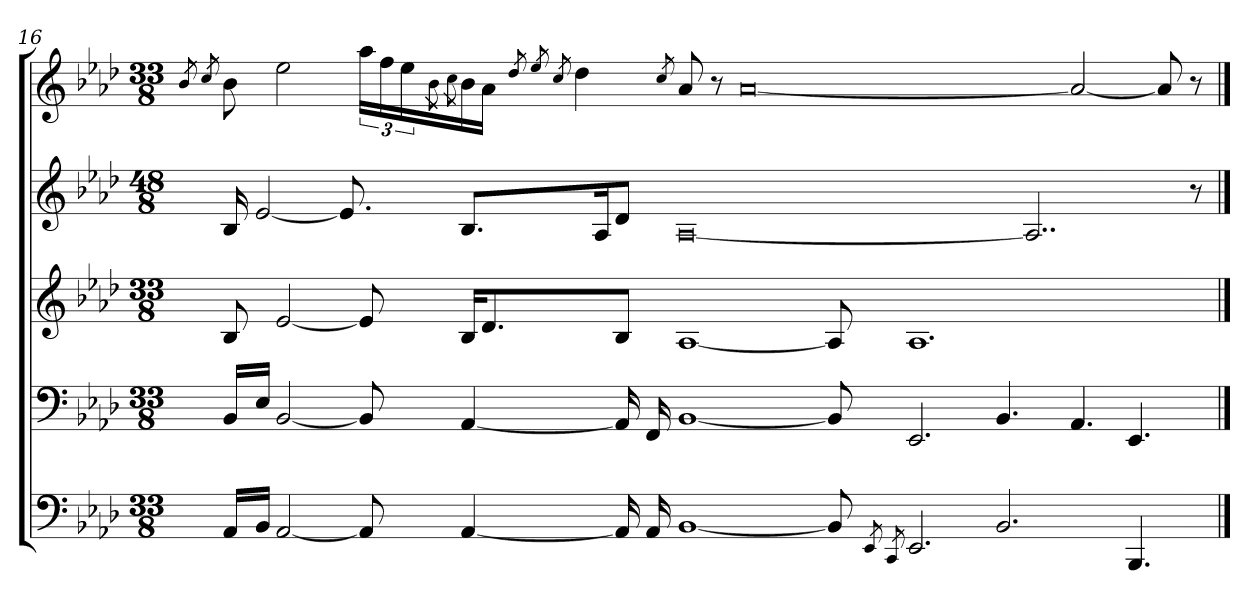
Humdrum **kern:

**kern	**kern	**kern	**kern	**kern
*part5	*part4	*part3	*part2	*part1
*staff5	*staff4	*staff3	*staff2	*staff1
*clefF4	*clefF4	*clefG2	*clefG2	*clefG2
*k[b-e-a-d-]	*k[b-e-a-d-]	*k[b-e-a-d-]	*k[b-e-a-d-]	*k[b-e-a-d-]
*M33/8	*M33/8	*M33/8	*M48/8	*M33/8
=16	=16	=16	=16	=16
.	.	.	.	8qb-
.	.	.	.	8qcc
16AA-/LL	16BB-/LL	8B-	16B-	8b-
16BB-/JJ	16E-/JJ	.	[2e-	.
[2AA-	[2BB-	[2e-	.	2ee-
.	.	.	8.e-]	.
8AA-]	8BB-]	8e-]	.	24aa-\LL
.	.	.	.	24ff\
.	.	.	.	24ee-\
.	.	.	.	8qb-\
.	.	.	.	8qcc\
[4AA-	[4AA-	16B-/KL	8.B-/L	16b-\
.	.	8.d-/	.	16a-\JJ
.	.	.	.	8qdd-
.	.	.	.	8qee-
.	.	.	.	8qcc
.	.	.	.	4dd-
.	.	.	16A-/K	.
16AA-]	16AA-]	8B-/J	8d-/J	.
16AA-	16FF	.	.	.
.	.	.	.	8qcc
[1BB-	[1BB-	[1A-	[0A-	8a-
.	.	.	.	8r
.	.	.	.	[0a-
8BB-]	8BB-]	8A-]	.	.
8qEE-	.	.	.	.
8qCC	.	.	.	.
2.EE-	2.EE-	1.A-	.	.
2.BB-	4.BB-	.	.	.
.	.	.	2..A-]	.
.	4.AA-	.	.	2a-_
4.BBB-	4.EE-	4.ryy	.	.
.	.	.	.	8a-]
.	.	.	8r	8r
==	==	==	==	==
*-	*-	*-	*-	*-
